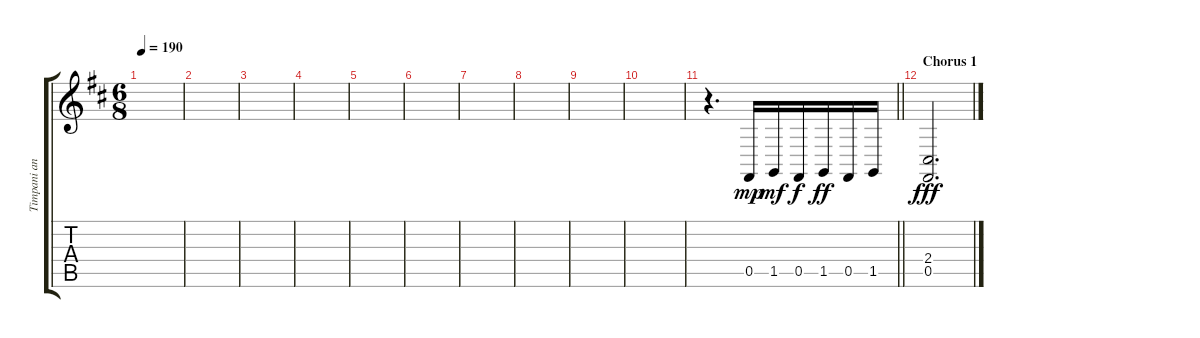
\track ("Timpani and etc." "Timpani an") {instrument timpani}
\staff {score tabs}
\tuning (Db5 Ab3 E3 B2 Gb2 B1) {hide}
\ts (6 8)
\tempo 190
\clef g2
\ks bminor
|
|
|
|
|
|
|
|
|
|
\barLineRight lightlight
r.4{d} 0.5.16{dy mp} 1.5.16{dy mf} 0.5.16{dy f} 1.5.16{dy ff} 0.5.16 1.5.16 |
\section ("" "Chorus 1")
(2.4 0.5).2{d dy fff}
